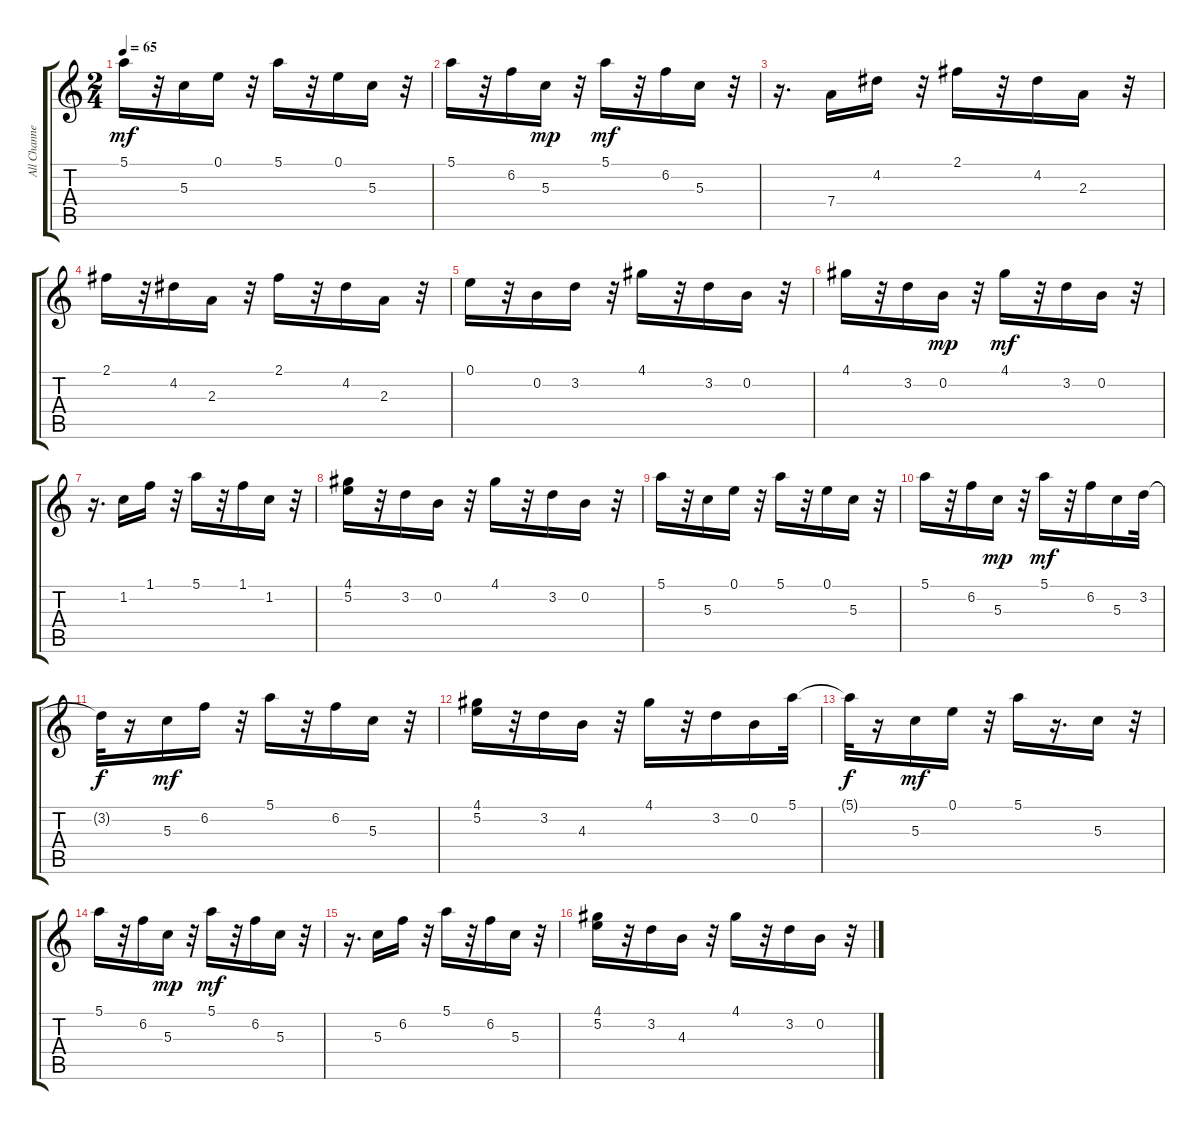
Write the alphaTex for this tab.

\track ("All Channels*merged" "All Channe") {instrument acousticguitarsteel}
\staff {score tabs}
\tuning (E4 B3 G3 D3 A2 E2) {hide}
\ts (2 4)
\tempo 65
\clef g2
\ks c
5.1.16{dy mf} r.32 5.3.16 0.1.16 r.32 5.1.16 r.32 0.1.16 5.3.16 r.32 |
5.1.16 r.32 6.2.16 5.3.16{dy mp} r.32 5.1.16{dy mf} r.32 6.2.16 5.3.16 r.32 |
r.16{d} 7.4.16 4.2.16 r.32 2.1.16 r.32 4.2.16 2.3.16 r.32 |
2.1.16 r.32 4.2.16 2.3.16 r.32 2.1.16 r.32 4.2.16 2.3.16 r.32 |
0.1.16 r.32 0.2.16 3.2.16 r.32 4.1.16 r.32 3.2.16 0.2.16 r.32 |
4.1.16 r.32 3.2.16 0.2.16{dy mp} r.32 4.1.16{dy mf} r.32 3.2.16 0.2.16 r.32 |
r.16{d} 1.2.16 1.1.16 r.32 5.1.16 r.32 1.1.16 1.2.16 r.32 |
(4.1 5.2).16 r.32 3.2.16 0.2.16 r.32 4.1.16 r.32 3.2.16 0.2.16 r.32 |
5.1.16 r.32 5.3.16 0.1.16 r.32 5.1.16 r.32 0.1.16 5.3.16 r.32 |
5.1.16 r.32 6.2.16 5.3.16{dy mp} r.32 5.1.16{dy mf} r.32 6.2.16 5.3.16 3.2.32 |
3.2{t}.32{dy f} r.16 5.3.16{dy mf} 6.2.16 r.32 5.1.16 r.32 6.2.16 5.3.16 r.32 |
(4.1 5.2).16 r.32 3.2.16 4.3.16 r.32 4.1.16 r.32 3.2.16 0.2.16 5.1.32 |
5.1{t}.32{dy f} r.16 5.3.16{dy mf} 0.1.16 r.32 5.1.16 r.16{d} 5.3.16 r.32 |
5.1.16 r.32 6.2.16 5.3.16{dy mp} r.32 5.1.16{dy mf} r.32 6.2.16 5.3.16 r.32 |
r.16{d} 5.3.16 6.2.16 r.32 5.1.16 r.32 6.2.16 5.3.16 r.32 |
(4.1 5.2).16 r.32 3.2.16 4.3.16 r.32 4.1.16 r.32 3.2.16 0.2.16 r.32
